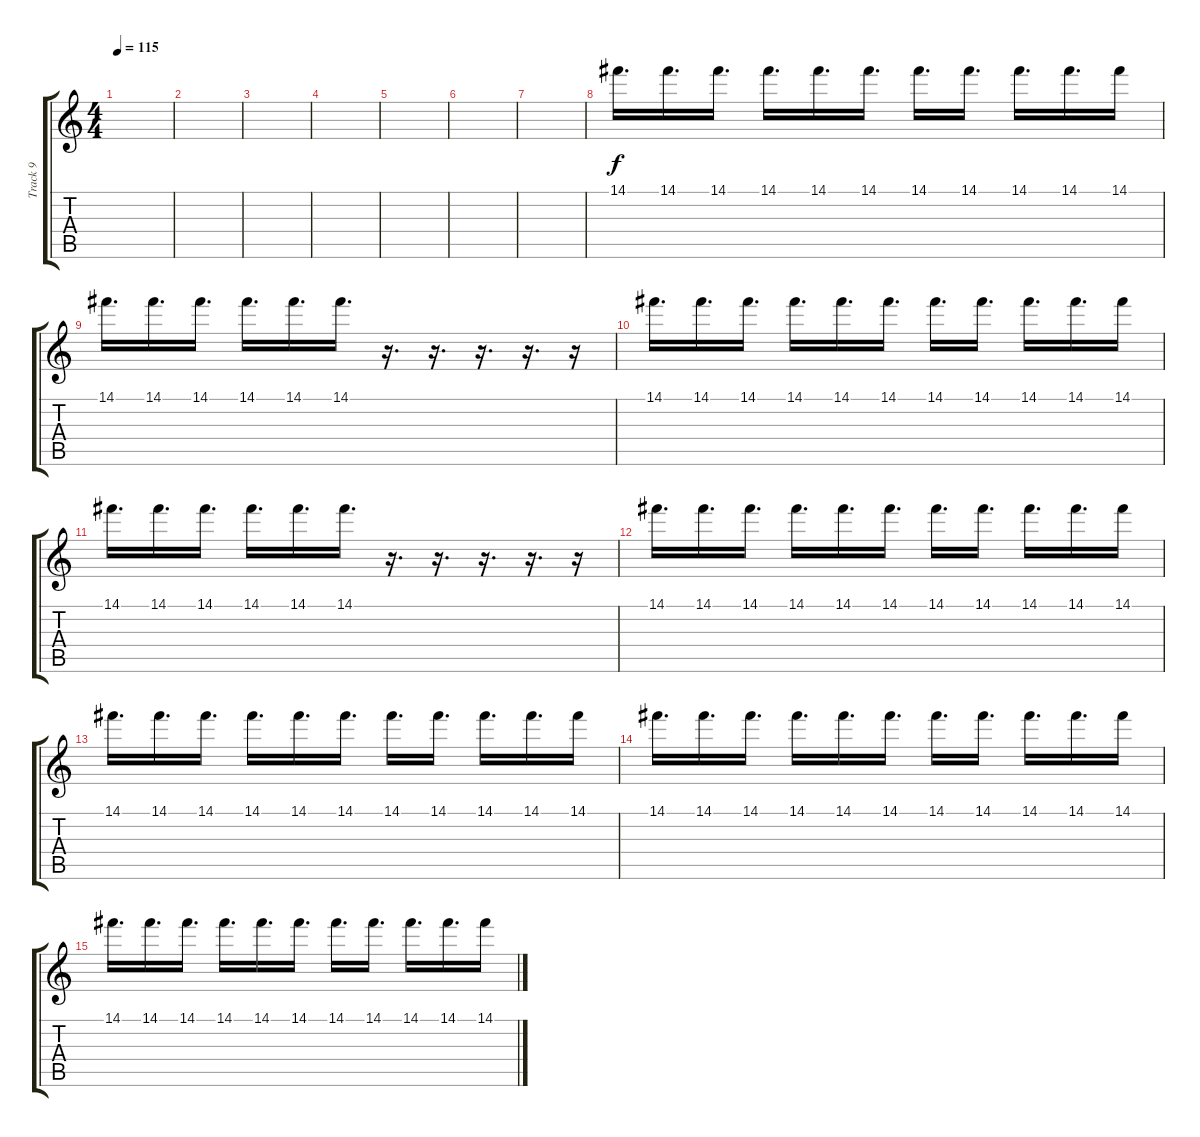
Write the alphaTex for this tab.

\track ("Track 9" "Track 9") {instrument acousticguitarnylon}
\staff {score tabs}
\tuning (E4 B3 G3 D3 A2 E2) {hide}
\ts (4 4)
\tempo 115
\clef g2
\ks c
|
|
|
|
|
|
|
14.1.16{d} 14.1.16{d} 14.1.16{d} 14.1.16{d} 14.1.16{d} 14.1.16{d} 14.1.16{d} 14.1.16{d} 14.1.16{d} 14.1.16{d} 14.1.16 |
14.1.16{d} 14.1.16{d} 14.1.16{d} 14.1.16{d} 14.1.16{d} 14.1.16{d} r.16{d} r.16{d} r.16{d} r.16{d} r.16 |
14.1.16{d} 14.1.16{d} 14.1.16{d} 14.1.16{d} 14.1.16{d} 14.1.16{d} 14.1.16{d} 14.1.16{d} 14.1.16{d} 14.1.16{d} 14.1.16 |
14.1.16{d} 14.1.16{d} 14.1.16{d} 14.1.16{d} 14.1.16{d} 14.1.16{d} r.16{d} r.16{d} r.16{d} r.16{d} r.16 |
14.1.16{d} 14.1.16{d} 14.1.16{d} 14.1.16{d} 14.1.16{d} 14.1.16{d} 14.1.16{d} 14.1.16{d} 14.1.16{d} 14.1.16{d} 14.1.16 |
14.1.16{d} 14.1.16{d} 14.1.16{d} 14.1.16{d} 14.1.16{d} 14.1.16{d} 14.1.16{d} 14.1.16{d} 14.1.16{d} 14.1.16{d} 14.1.16 |
14.1.16{d} 14.1.16{d} 14.1.16{d} 14.1.16{d} 14.1.16{d} 14.1.16{d} 14.1.16{d} 14.1.16{d} 14.1.16{d} 14.1.16{d} 14.1.16 |
14.1.16{d} 14.1.16{d} 14.1.16{d} 14.1.16{d} 14.1.16{d} 14.1.16{d} 14.1.16{d} 14.1.16{d} 14.1.16{d} 14.1.16{d} 14.1.16
